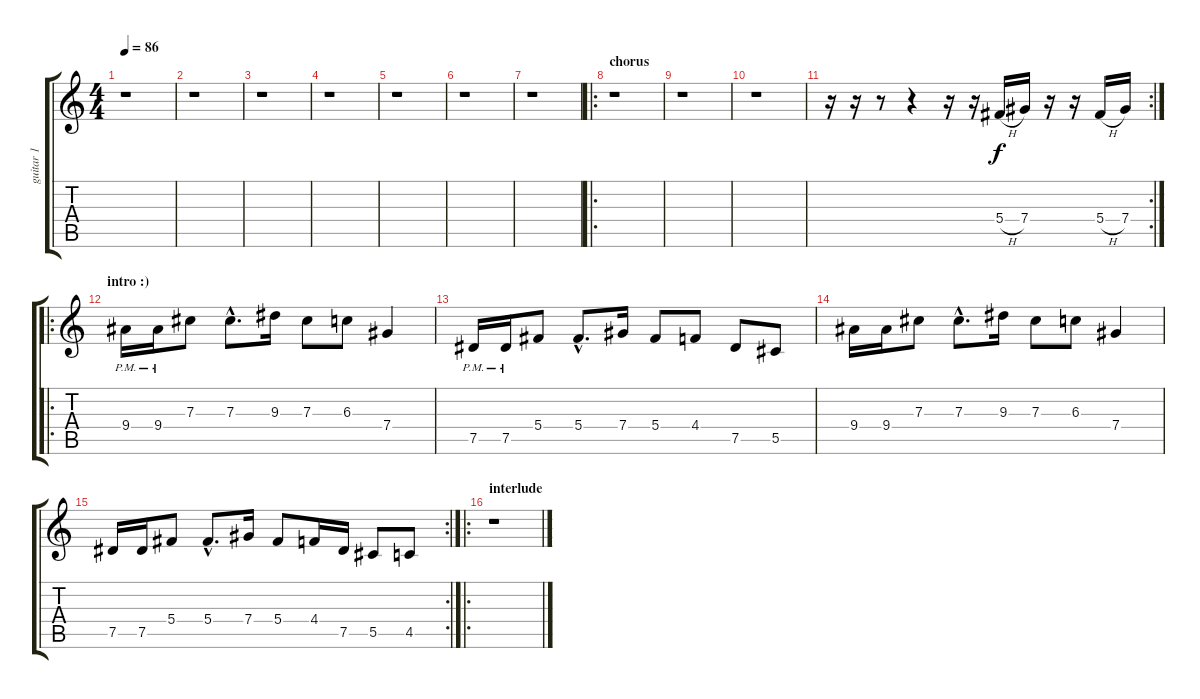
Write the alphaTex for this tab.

\track ("guitar 1" "guitar 1") {instrument distortionguitar}
\staff {score tabs}
\tuning (Eb4 Bb3 Gb3 Db3 Ab2 Eb2) {hide}
\ts (4 4)
\tempo 86
\clef g2
\ks c
r.1{dy f} |
r.1 |
r.1 |
r.1 |
r.1 |
r.1 |
r.1 |
\ro
\section ("" "chorus")
r.1 |
r.1 |
r.1 |
\rc 2
r.16 r.16 r.8 r.4 r.16 r.16 5.4{h}.16 7.4.16 r.16 r.16 5.4{h}.16 7.4.16 |
\ro
\section ("" "intro :)")
9.4{pm}.16 9.4{pm}.16 7.3.8 7.3{hac}.8{d} 9.3.16 7.3.8 6.3.8 7.4.4 |
7.5{pm}.16 7.5{pm}.16 5.4.8 5.4{hac}.8{d} 7.4.16 5.4.8 4.4.8 7.5.8 5.5.8 |
9.4.16 9.4.16 7.3.8 7.3{hac}.8{d} 9.3.16 7.3.8 6.3.8 7.4.4 |
\rc 2
7.5.16 7.5.16 5.4.8 5.4{hac}.8{d} 7.4.16 5.4.8 4.4.16 7.5.16 5.5.8 4.5.8 |
\ro
\section ("" "interlude")
r.1
